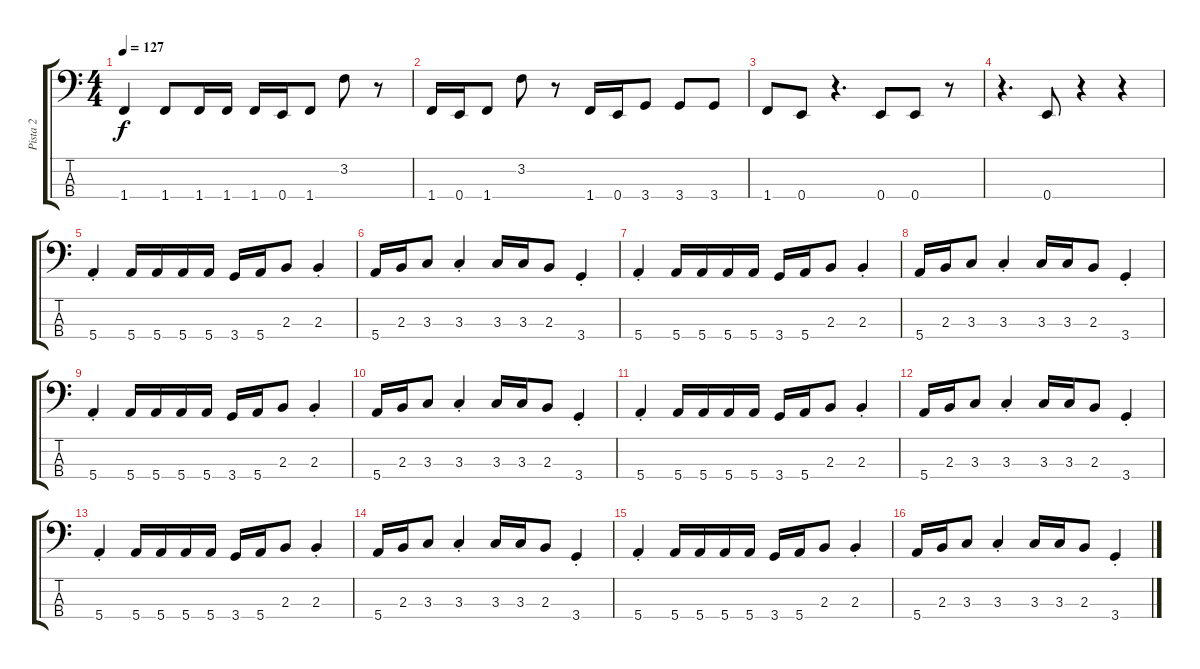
\track ("Pista 2" "Pista 2") {instrument electricbassfinger}
\staff {score tabs}
\tuning (G2 D2 A1 E1) {hide}
\ts (4 4)
\tempo 127
\clef f4
\ks c
1.4.4{dy f} 1.4.8 1.4.16 1.4.16 1.4.16 0.4.16 1.4.8 3.2.8 r.8 |
1.4.16 0.4.16 1.4.8 3.2.8 r.8 1.4.16 0.4.16 3.4.8 3.4.8 3.4.8 |
1.4.8 0.4.8 r.4{d} 0.4.8{beam merge} 0.4.8 r.8 |
r.4{d} 0.4.8 r.4 r.4 |
5.4{st}.4 5.4.16 5.4.16 5.4.16 5.4.16 3.4.16 5.4.16 2.3.8 2.3{st}.4 |
5.4.16 2.3.16 3.3.8 3.3{st}.4 3.3.16 3.3.16 2.3.8 3.4{st}.4 |
5.4{st}.4 5.4.16 5.4.16 5.4.16 5.4.16 3.4.16 5.4.16 2.3.8 2.3{st}.4 |
5.4.16 2.3.16 3.3.8 3.3{st}.4 3.3.16 3.3.16 2.3.8 3.4{st}.4 |
5.4{st}.4 5.4.16 5.4.16 5.4.16 5.4.16 3.4.16 5.4.16 2.3.8 2.3{st}.4 |
5.4.16 2.3.16 3.3.8 3.3{st}.4 3.3.16 3.3.16 2.3.8 3.4{st}.4 |
5.4{st}.4 5.4.16 5.4.16 5.4.16 5.4.16 3.4.16 5.4.16 2.3.8 2.3{st}.4 |
5.4.16 2.3.16 3.3.8 3.3{st}.4 3.3.16 3.3.16 2.3.8 3.4{st}.4 |
5.4{st}.4 5.4.16 5.4.16 5.4.16 5.4.16 3.4.16 5.4.16 2.3.8 2.3{st}.4 |
5.4.16 2.3.16 3.3.8 3.3{st}.4 3.3.16 3.3.16 2.3.8 3.4{st}.4 |
5.4{st}.4 5.4.16 5.4.16 5.4.16 5.4.16 3.4.16 5.4.16 2.3.8 2.3{st}.4 |
5.4.16 2.3.16 3.3.8 3.3{st}.4 3.3.16 3.3.16 2.3.8 3.4{st}.4
